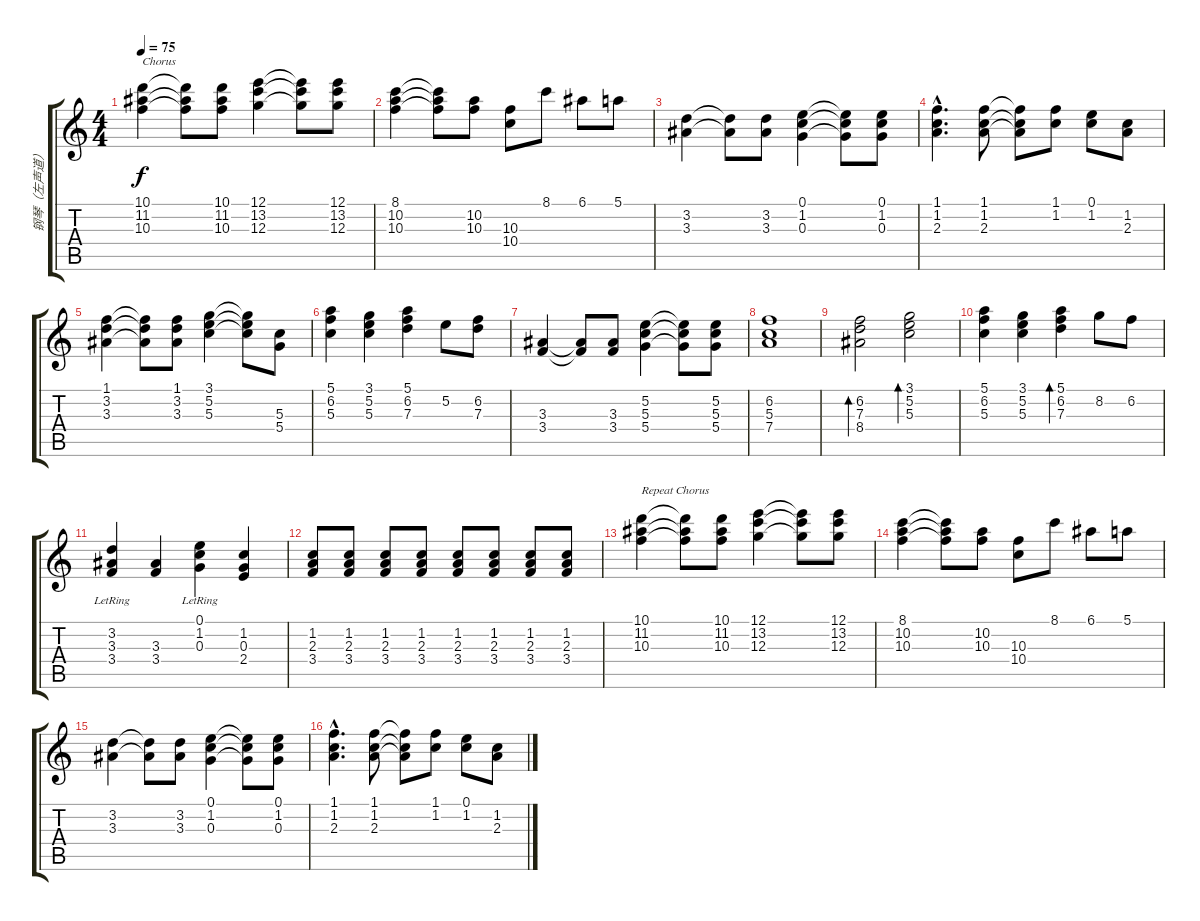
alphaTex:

\track ("钢琴（左声道）" "钢琴（左声道）") {instrument acousticgrandpiano}
\staff {score tabs}
\tuning (E5 B4 G4 D4 A3 E3) {hide}
\ts (4 4)
\tempo 75
\clef g2
\ks c
(10.1 11.2 10.3).4{txt "Chorus" dy f} (10.1{t} 11.2{t} 10.3{t}).8 (10.1 11.2 10.3).8 (12.1 13.2 12.3).4 (12.1{t} 13.2{t} 12.3{t}).8 (12.1 13.2 12.3).8 |
(8.1 10.2 10.3).4 (8.1{t} 10.2{t} 10.3{t}).8 (10.2 10.3).8 (10.3 10.4).8 8.1.8 6.1.8 5.1.8 |
(3.2 3.3).4 (3.2{t} 3.3{t}).8 (3.2 3.3).8 (0.1 1.2 0.3).4 (0.1{t} 1.2{t} 0.3{t}).8 (0.1 1.2 0.3).8 |
(1.1{hac} 1.2{hac} 2.3{hac}).4{d} (1.1 1.2 2.3).8 (1.1{t} 1.2{t} 2.3{t}).8 (1.1 1.2).8 (0.1 1.2).8 (1.2 2.3).8 |
(1.1 3.2 3.3).4 (1.1{t} 3.2{t} 3.3{t}).8 (1.1 3.2 3.3).8 (3.1 5.2 5.3).4 (3.1{t} 5.2{t} 5.3{t}).8 (5.3 5.4).8 |
(5.1 6.2 5.3).4 (3.1 5.2 5.3).4 (5.1 6.2 7.3).4 5.2.8 (6.2 7.3).8 |
(3.3 3.4).4 (3.3{t} 3.4{t}).8 (3.3 3.4).8 (5.2 5.3 5.4).4 (5.2{t} 5.3{t} 5.4{t}).8 (5.2 5.3 5.4).8 |
(6.2 5.3 7.4).1 |
(6.2 7.3 8.4).2{bd 120} (3.1 5.2 5.3).2{bd 120} |
(5.1 6.2 5.3).4 (3.1 5.2 5.3).4 (5.1 6.2 7.3).4{bd 120} 8.2.8 6.2.8 |
(3.2{lr} 3.3{lr} 3.4{lr}).4 (3.3 3.4).4 (0.1{lr} 1.2{lr} 0.3{lr}).4 (1.2 0.3 2.4).4 |
(1.2 2.3 3.4).8 (1.2 2.3 3.4).8 (1.2 2.3 3.4).8 (1.2 2.3 3.4).8 (1.2 2.3 3.4).8 (1.2 2.3 3.4).8 (1.2 2.3 3.4).8 (1.2 2.3 3.4).8 |
(10.1 11.2 10.3).4{txt "Repeat Chorus"} (10.1{t} 11.2{t} 10.3{t}).8 (10.1 11.2 10.3).8 (12.1 13.2 12.3).4 (12.1{t} 13.2{t} 12.3{t}).8 (12.1 13.2 12.3).8 |
(8.1 10.2 10.3).4 (8.1{t} 10.2{t} 10.3{t}).8 (10.2 10.3).8 (10.3 10.4).8 8.1.8 6.1.8 5.1.8 |
(3.2 3.3).4 (3.2{t} 3.3{t}).8 (3.2 3.3).8 (0.1 1.2 0.3).4 (0.1{t} 1.2{t} 0.3{t}).8 (0.1 1.2 0.3).8 |
(1.1{hac} 1.2{hac} 2.3{hac}).4{d} (1.1 1.2 2.3).8 (1.1{t} 1.2{t} 2.3{t}).8 (1.1 1.2).8 (0.1 1.2).8 (1.2 2.3).8
